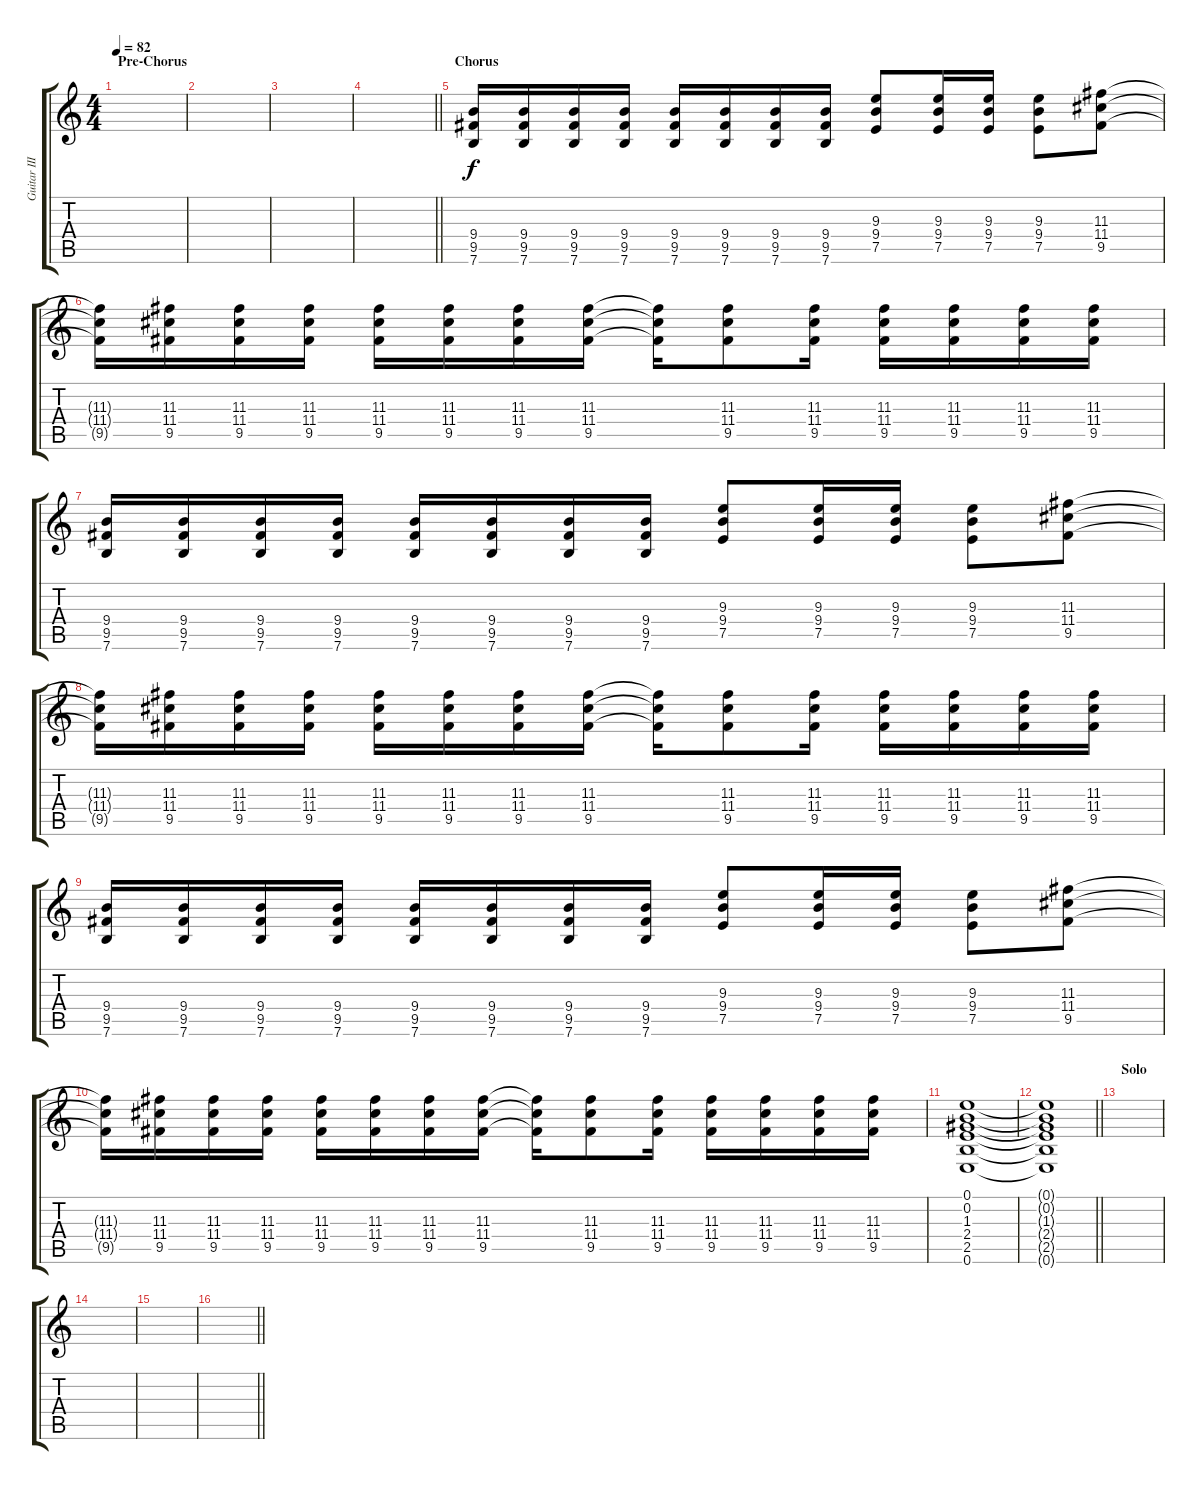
\track ("Guitar III" "Guitar III") {instrument distortionguitar}
\staff {score tabs}
\tuning (E4 B3 G3 D3 A2 E2) {hide}
\ts (4 4)
\section ("" "Pre-Chorus")
\tempo 82
\clef g2
\ks c
|
|
|
\barLineRight lightlight
|
\section ("" "Chorus")
(9.4 9.5 7.6).16 (9.4 9.5 7.6).16 (9.4 9.5 7.6).16 (9.4 9.5 7.6).16 (9.4 9.5 7.6).16 (9.4 9.5 7.6).16 (9.4 9.5 7.6).16 (9.4 9.5 7.6).16 (9.3 9.4 7.5).8 (9.3 9.4 7.5).16 (9.3 9.4 7.5).16 (9.3 9.4 7.5).8 (11.3 11.4 9.5).8 |
(11.3{t} 11.4{t} 9.5{t}).16 (11.3 11.4 9.5).16 (11.3 11.4 9.5).16 (11.3 11.4 9.5).16 (11.3 11.4 9.5).16 (11.3 11.4 9.5).16 (11.3 11.4 9.5).16 (11.3 11.4 9.5).16 (11.3{t} 11.4{t} 9.5{t}).16 (11.3 11.4 9.5).8 (11.3 11.4 9.5).16 (11.3 11.4 9.5).16 (11.3 11.4 9.5).16 (11.3 11.4 9.5).16 (11.3 11.4 9.5).16 |
(9.4 9.5 7.6).16 (9.4 9.5 7.6).16 (9.4 9.5 7.6).16 (9.4 9.5 7.6).16 (9.4 9.5 7.6).16 (9.4 9.5 7.6).16 (9.4 9.5 7.6).16 (9.4 9.5 7.6).16 (9.3 9.4 7.5).8 (9.3 9.4 7.5).16 (9.3 9.4 7.5).16 (9.3 9.4 7.5).8 (11.3 11.4 9.5).8 |
(11.3{t} 11.4{t} 9.5{t}).16 (11.3 11.4 9.5).16 (11.3 11.4 9.5).16 (11.3 11.4 9.5).16 (11.3 11.4 9.5).16 (11.3 11.4 9.5).16 (11.3 11.4 9.5).16 (11.3 11.4 9.5).16 (11.3{t} 11.4{t} 9.5{t}).16 (11.3 11.4 9.5).8 (11.3 11.4 9.5).16 (11.3 11.4 9.5).16 (11.3 11.4 9.5).16 (11.3 11.4 9.5).16 (11.3 11.4 9.5).16 |
(9.4 9.5 7.6).16 (9.4 9.5 7.6).16 (9.4 9.5 7.6).16 (9.4 9.5 7.6).16 (9.4 9.5 7.6).16 (9.4 9.5 7.6).16 (9.4 9.5 7.6).16 (9.4 9.5 7.6).16 (9.3 9.4 7.5).8 (9.3 9.4 7.5).16 (9.3 9.4 7.5).16 (9.3 9.4 7.5).8 (11.3 11.4 9.5).8 |
(11.3{t} 11.4{t} 9.5{t}).16 (11.3 11.4 9.5).16 (11.3 11.4 9.5).16 (11.3 11.4 9.5).16 (11.3 11.4 9.5).16 (11.3 11.4 9.5).16 (11.3 11.4 9.5).16 (11.3 11.4 9.5).16 (11.3{t} 11.4{t} 9.5{t}).16 (11.3 11.4 9.5).8 (11.3 11.4 9.5).16 (11.3 11.4 9.5).16 (11.3 11.4 9.5).16 (11.3 11.4 9.5).16 (11.3 11.4 9.5).16 |
(0.1 0.2 1.3 2.4 2.5 0.6).1 |
\barLineRight lightlight
(0.1{t} 0.2{t} 1.3{t} 2.4{t} 2.5{t} 0.6{t}).1 |
\section ("" "Solo")
|
|
|
\barLineRight lightlight
